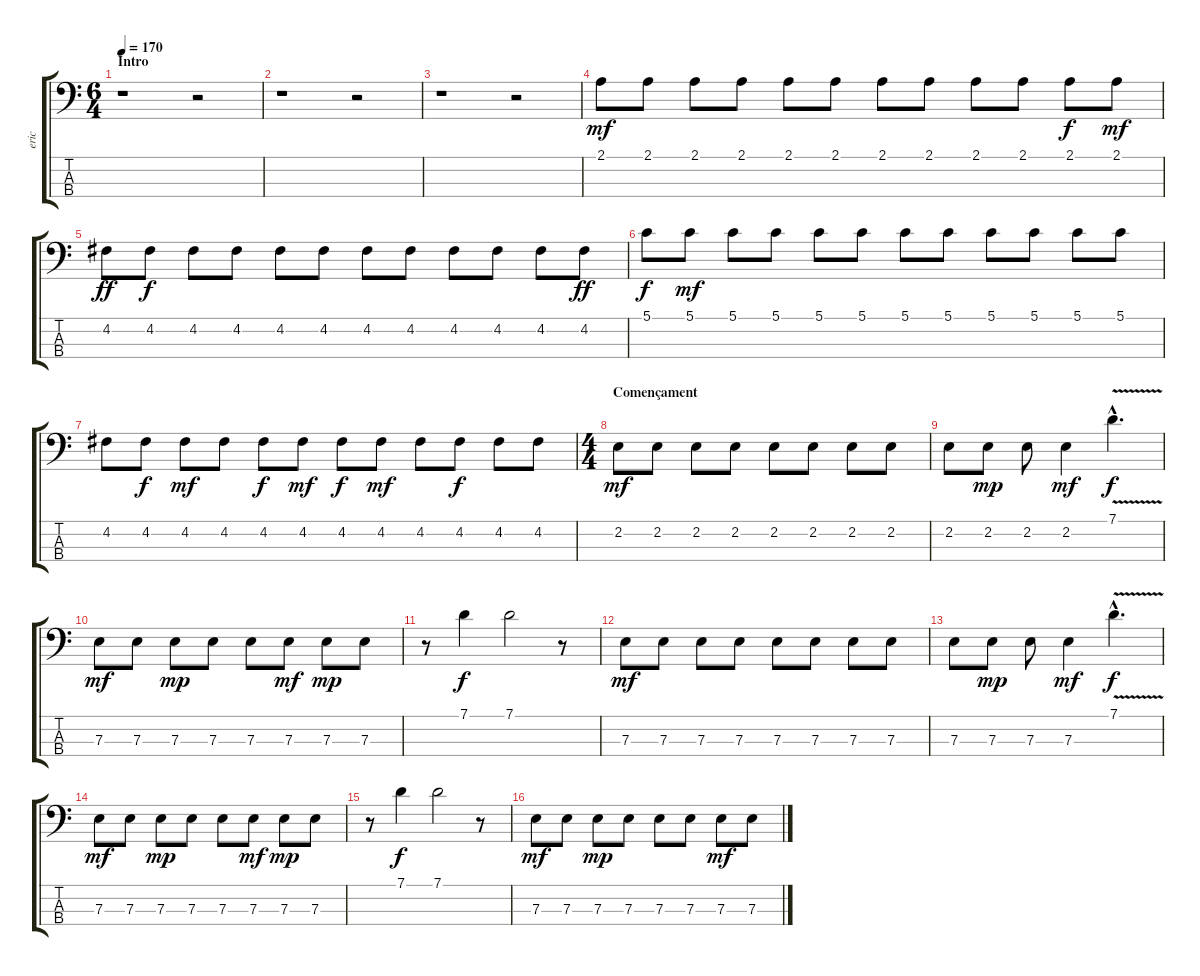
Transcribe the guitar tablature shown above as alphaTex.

\track ("eric" "eric") {instrument electricbassfinger}
\staff {score tabs}
\tuning (G2 D2 A1 E1) {hide}
\ts (6 4)
\section ("" "Intro")
\tempo 170
\clef f4
\ks c
r.1{dy mf instrument electricbassfinger} r.2 |
r.1 r.2 |
r.1 r.2 |
2.1.8 2.1.8 2.1.8 2.1.8 2.1.8 2.1.8 2.1.8 2.1.8 2.1.8 2.1.8 2.1.8{dy f} 2.1.8{dy mf} |
4.2.8{dy ff} 4.2.8{dy f} 4.2.8 4.2.8 4.2.8 4.2.8 4.2.8 4.2.8 4.2.8 4.2.8 4.2.8 4.2.8{dy ff} |
5.1.8{dy f} 5.1.8{dy mf} 5.1.8 5.1.8 5.1.8 5.1.8 5.1.8 5.1.8 5.1.8 5.1.8 5.1.8 5.1.8 |
4.2.8 4.2.8{dy f} 4.2.8{dy mf} 4.2.8 4.2.8{dy f} 4.2.8{dy mf} 4.2.8{dy f} 4.2.8{dy mf} 4.2.8 4.2.8{dy f} 4.2.8 4.2.8 |
\ts (4 4)
\section ("" "Començament")
2.2.8{dy mf} 2.2.8 2.2.8 2.2.8 2.2.8 2.2.8 2.2.8 2.2.8 |
2.2.8 2.2.8{dy mp} 2.2.8 2.2.4{dy mf} 7.1{v hac}.4{d dy f} |
7.3.8{dy mf} 7.3.8 7.3.8{dy mp} 7.3.8 7.3.8 7.3.8{dy mf} 7.3.8{dy mp} 7.3.8 |
r.8 7.1.4{dy f} 7.1.2 r.8 |
7.3.8{dy mf} 7.3.8 7.3.8 7.3.8 7.3.8 7.3.8 7.3.8 7.3.8 |
7.3.8 7.3.8{dy mp} 7.3.8 7.3.4{dy mf} 7.1{v hac}.4{d dy f} |
7.3.8{dy mf} 7.3.8 7.3.8{dy mp} 7.3.8 7.3.8 7.3.8{dy mf} 7.3.8{dy mp} 7.3.8 |
r.8 7.1.4{dy f} 7.1.2 r.8 |
7.3.8{dy mf} 7.3.8 7.3.8{dy mp} 7.3.8 7.3.8 7.3.8 7.3.8{dy mf} 7.3.8
